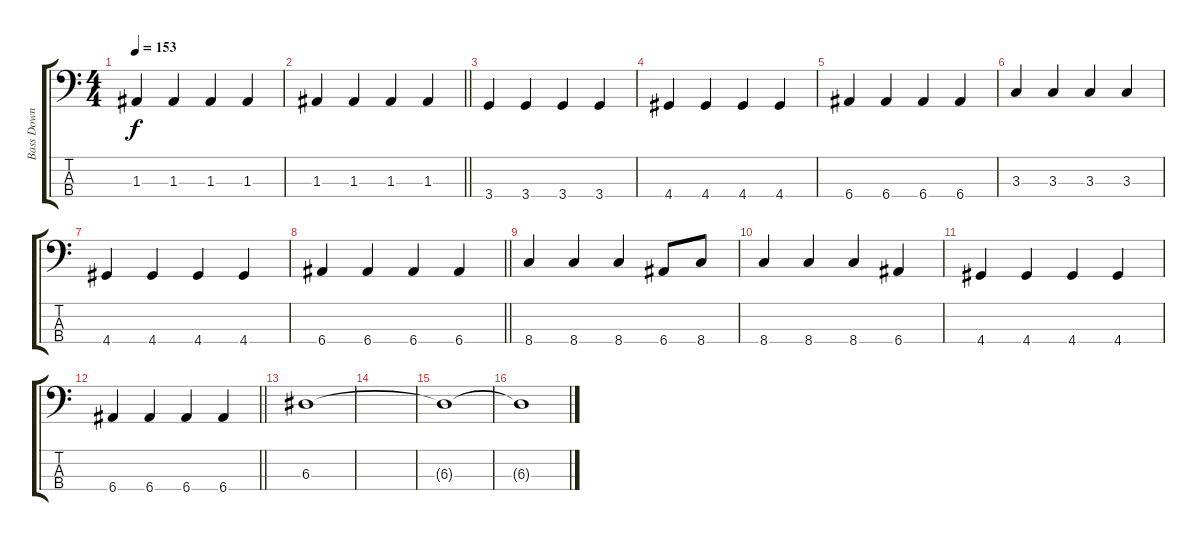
\track ("Bass Down 1/2 Step" "Bass Down ") {mute instrument electricbassfinger}
\staff {score tabs}
\tuning (G2 D2 A1 E1) {hide}
\ts (4 4)
\tempo 153
\clef f4
\ks c
1.3.4{dy f} 1.3.4 1.3.4 1.3.4 |
\barLineRight lightlight
1.3.4 1.3.4 1.3.4 1.3.4 |
3.4.4 3.4.4 3.4.4 3.4.4 |
4.4.4 4.4.4 4.4.4 4.4.4 |
6.4.4 6.4.4 6.4.4 6.4.4 |
3.3.4 3.3.4 3.3.4 3.3.4 |
4.4.4 4.4.4 4.4.4 4.4.4 |
\barLineRight lightlight
6.4.4 6.4.4 6.4.4 6.4.4 |
8.4.4 8.4.4 8.4.4 6.4.8 8.4.8 |
8.4.4 8.4.4 8.4.4 6.4.4 |
4.4.4 4.4.4 4.4.4 4.4.4 |
\barLineRight lightlight
6.4.4 6.4.4 6.4.4 6.4.4 |
6.3.1 |
|
6.3{t}.1 |
6.3{t}.1
